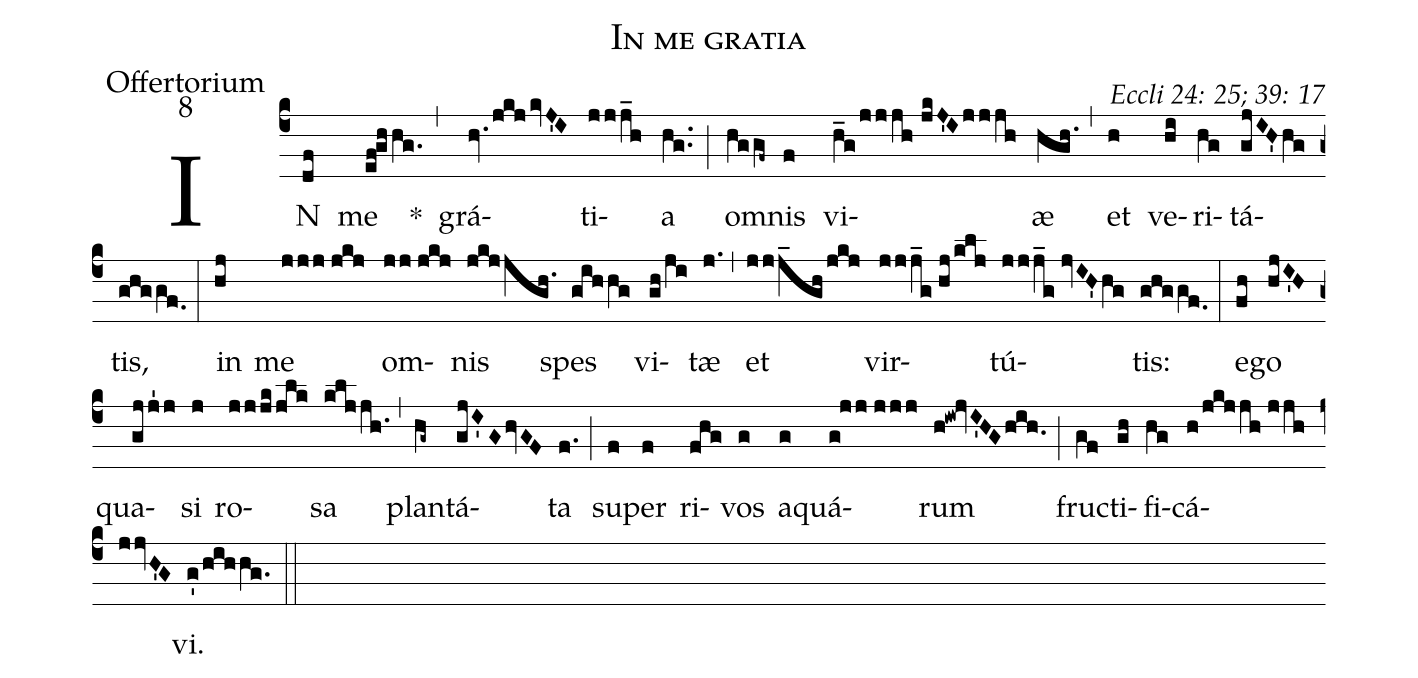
name: In me gratia;
office-part: Offertorium;
mode: 8;
commentary: Eccli 24: 25; 39: 17;
%%
(c4) IN(df) me(ef!ghhg.) *(,) grá(hv.jkjkvJ'I)ti(jjj_h)a(hg..) (;) om(hggf~)nis(f) vi(h_g/jjjh//jkJ'Ijjjh)æ(hgh.) (,) et(h) ve(hi)ri(hg)tá(gjIH'hg)tis,(ghggf.0) (:)
in(hj) me(jjj//jkj) om(jj//jkj)nis(jkjjgh.) spes(gihhg) vi(gh/ji)tæ(j.) (,) et(jjj_gh/jkj) vir(jjj_g//hj/klj)tú(jjj_g//jvIH'hg)tis:(ghggf.0) (:)
e(fh)go(hjI'H) qua(gjj'1j)si(j) ro(jjjk/jlk)sa(kljjh.) (,) plan(hg~)tá(gjI'GhvGF)ta(f.) (;) su(f)per(f) ri(fhg)vos(g) a(g)quá(g!jj//jjj)rum(h!iw!jvI'HGhih.) (;) fruc(gf)ti(gh)fi(hg)cá(h/jkjjh//jjh/jjvH'G)vi.(g'/hihhg.) (::)
